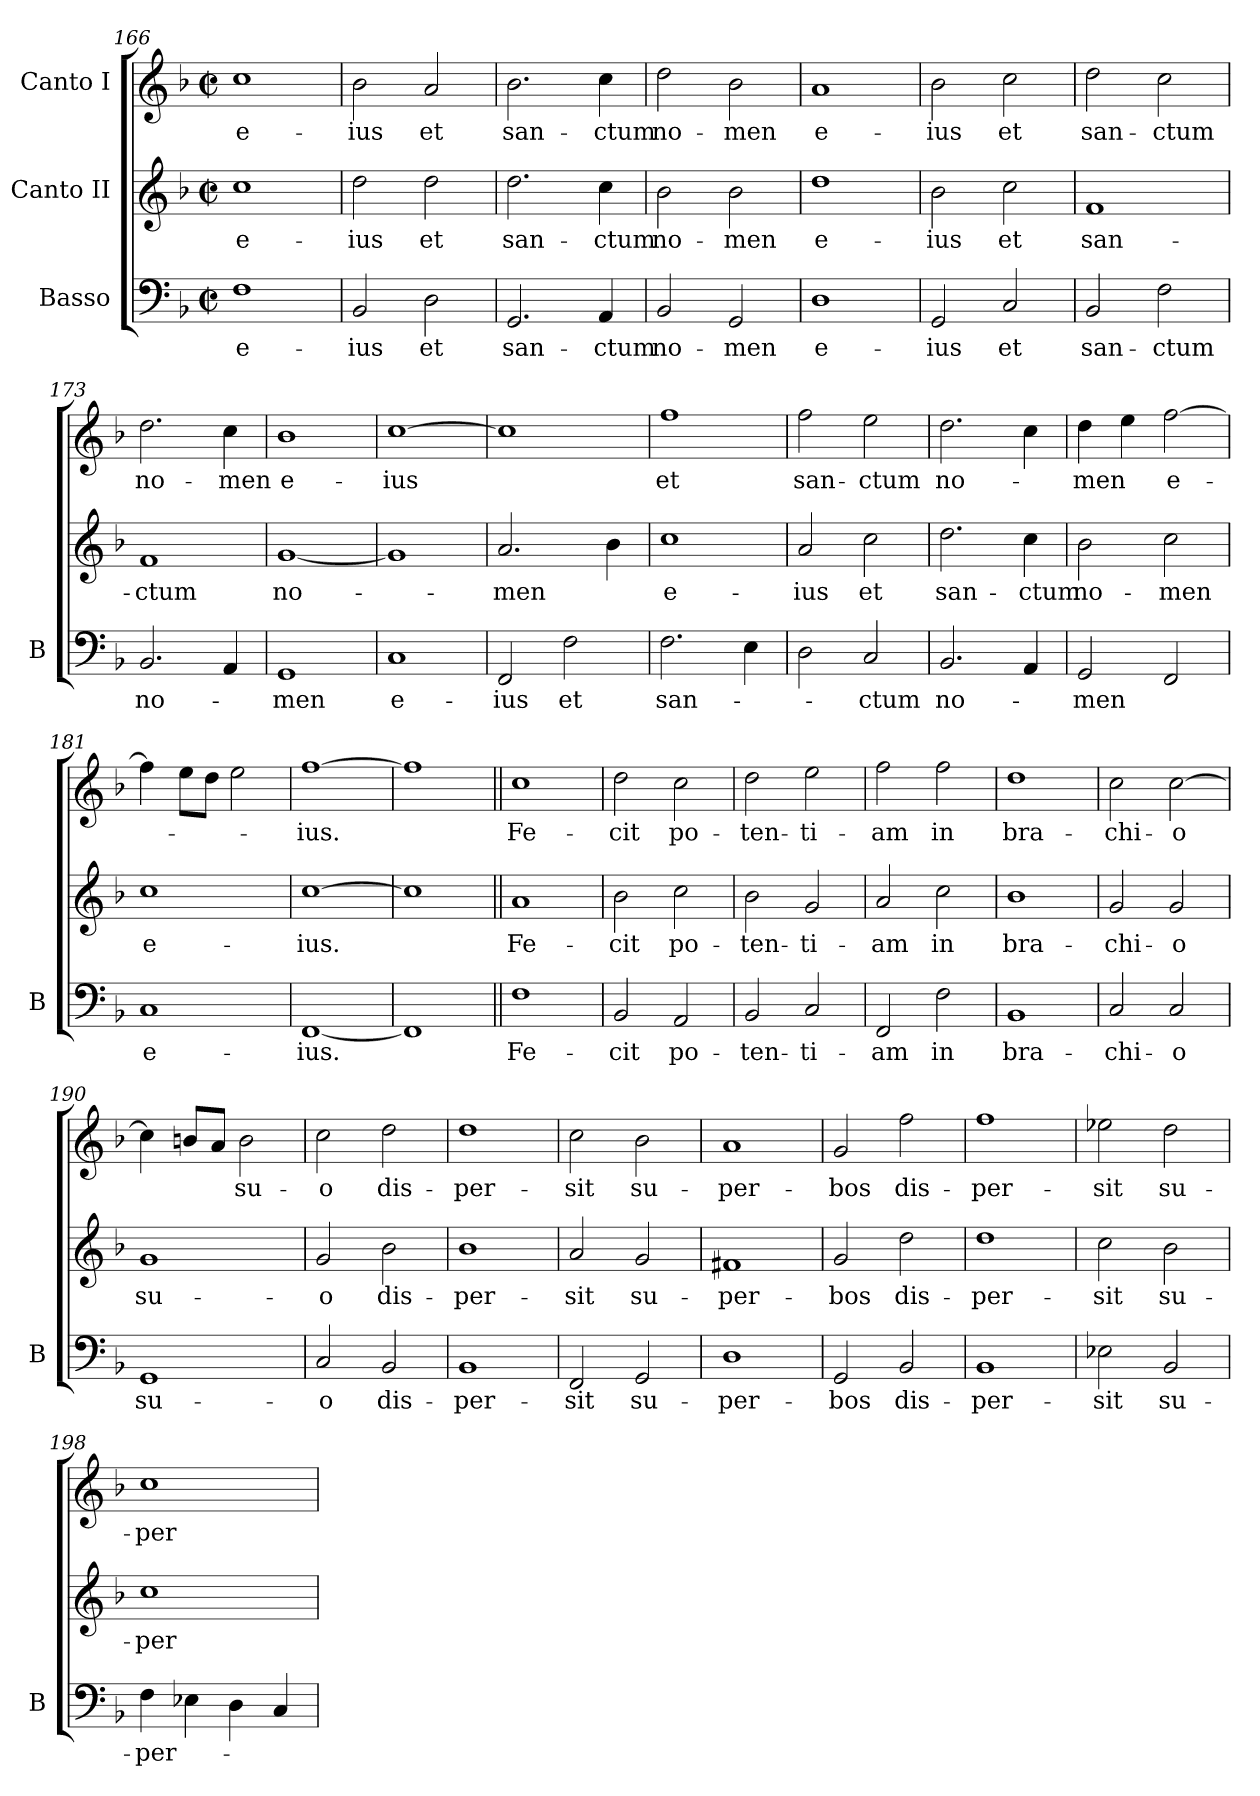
**kern	**text	**kern	**text	**kern	**text
*part3	*part3	*part2	*part2	*part1	*part1
*staff3	*staff3	*staff2	*staff2	*staff1	*staff1
*I"Basso	*	*I"Canto II	*	*I"Canto I	*
*I'B	*	*	*	*	*
*clefF4	*	*clefG2	*	*clefG2	*
*k[b-]	*	*k[b-]	*	*k[b-]	*
*M2/2	*	*M2/2	*	*M2/2	*
*met(c|)	*	*met(c|)	*	*met(c|)	*
=166	=166	=166	=166	=166	=166
1F	e-	1cc	e-	1cc	e-
=167	=167	=167	=167	=167	=167
2BB-/	-ius	2dd\	-ius	2b-\	-ius
2D\	et	2dd\	et	2a/	et
=168	=168	=168	=168	=168	=168
2.GG/	san-	2.dd\	san-	2.b-\	san-
4AA/	-ctum	4cc\	-ctum	4cc\	-ctum
=169	=169	=169	=169	=169	=169
2BB-/	no-	2b-\	no-	2dd\	no-
2GG/	-men	2b-\	-men	2b-\	-men
=170	=170	=170	=170	=170	=170
1D	e-	1dd	e-	1a	e-
=171	=171	=171	=171	=171	=171
2GG/	-ius	2b-\	-ius	2b-\	-ius
2C/	et	2cc\	et	2cc\	et
=172	=172	=172	=172	=172	=172
2BB-/	san-	1f	san-	2dd\	san-
2F\	-ctum	.	.	2cc\	-ctum
=173	=173	=173	=173	=173	=173
2.BB-/	no-	1f	-ctum	2.dd\	no-
4AA/	.	.	.	4cc\	-men
=174	=174	=174	=174	=174	=174
1GG	-men	[1g	no-	1b-	e-
=175	=175	=175	=175	=175	=175
1C	e-	1g]	.	[1cc	-ius
=176	=176	=176	=176	=176	=176
2FF/	-ius	2.a/	-men	1cc]	.
2F\	et	.	.	.	.
.	.	4b-\	.	.	.
=177	=177	=177	=177	=177	=177
2.F\	san-	1cc	e-	1ff	et
4E\	.	.	.	.	.
=178	=178	=178	=178	=178	=178
2D\	.	2a/	-ius	2ff\	san-
2C/	-ctum	2cc\	et	2ee\	-ctum
=179	=179	=179	=179	=179	=179
2.BB-/	no-	2.dd\	san-	2.dd\	no-
4AA/	.	4cc\	-ctum	4cc\	.
=180	=180	=180	=180	=180	=180
2GG/	-men	2b-\	no-	4dd\	-men
.	.	.	.	4ee\	.
2FF/	.	2cc\	-men	[2ff\	e-
=181	=181	=181	=181	=181	=181
1C	e-	1cc	e-	4ff\]	.
.	.	.	.	8ee\L	.
.	.	.	.	8dd\J	.
.	.	.	.	2ee\	.
=182	=182	=182	=182	=182	=182
[1FF	-ius.	[1cc	-ius.	[1ff	-ius.
=183	=183	=183	=183	=183	=183
1FF]	.	1cc]	.	1ff]	.
=184||	=184||	=184||	=184||	=184||	=184||
1F	Fe-	1a	Fe-	1cc	Fe-
=185	=185	=185	=185	=185	=185
2BB-/	-cit	2b-\	-cit	2dd\	-cit
2AA/	po-	2cc\	po-	2cc\	po-
=186	=186	=186	=186	=186	=186
2BB-/	-ten-	2b-\	-ten-	2dd\	-ten-
2C/	-ti-	2g/	-ti-	2ee\	-ti-
=187	=187	=187	=187	=187	=187
2FF/	-am	2a/	-am	2ff\	-am
2F\	in	2cc\	in	2ff\	in
=188	=188	=188	=188	=188	=188
1BB-	bra-	1b-	bra-	1dd	bra-
=189	=189	=189	=189	=189	=189
2C/	-chi-	2g/	-chi-	2cc\	-chi-
2C/	-o	2g/	-o	[2cc\	-o
=190	=190	=190	=190	=190	=190
1GG	su-	1g	su-	4cc\]	.
.	.	.	.	8bn/L	.
.	.	.	.	8a/J	.
.	.	.	.	2b\	su-
=191	=191	=191	=191	=191	=191
2C/	-o	2g/	-o	2cc\	-o
2BB-/	dis-	2b-\	dis-	2dd\	dis-
=192	=192	=192	=192	=192	=192
1BB-	-per-	1b-	-per-	1dd	-per-
=193	=193	=193	=193	=193	=193
2FF/	-sit	2a/	-sit	2cc\	-sit
2GG/	su-	2g/	su-	2b-\	su-
=194	=194	=194	=194	=194	=194
1D	-per-	1f#X	-per-	1a	-per-
=195	=195	=195	=195	=195	=195
2GG/	-bos	2g/	-bos	2g/	-bos
2BB-/	dis-	2dd\	dis-	2ff\	dis-
=196	=196	=196	=196	=196	=196
1BB-	-per-	1dd	-per-	1ff	-per-
=197	=197	=197	=197	=197	=197
2E-X\	-sit	2cc\	-sit	2ee-X\	-sit
2BB-/	su-	2b-\	su-	2dd\	su-
=198	=198	=198	=198	=198	=198
4F\	-per-	1cc	-per-	1cc	-per-
4E-X\	.	.	.	.	.
4D\	.	.	.	.	.
4C/	.	.	.	.	.
=	=	=	=	=	=
*-	*-	*-	*-	*-	*-
